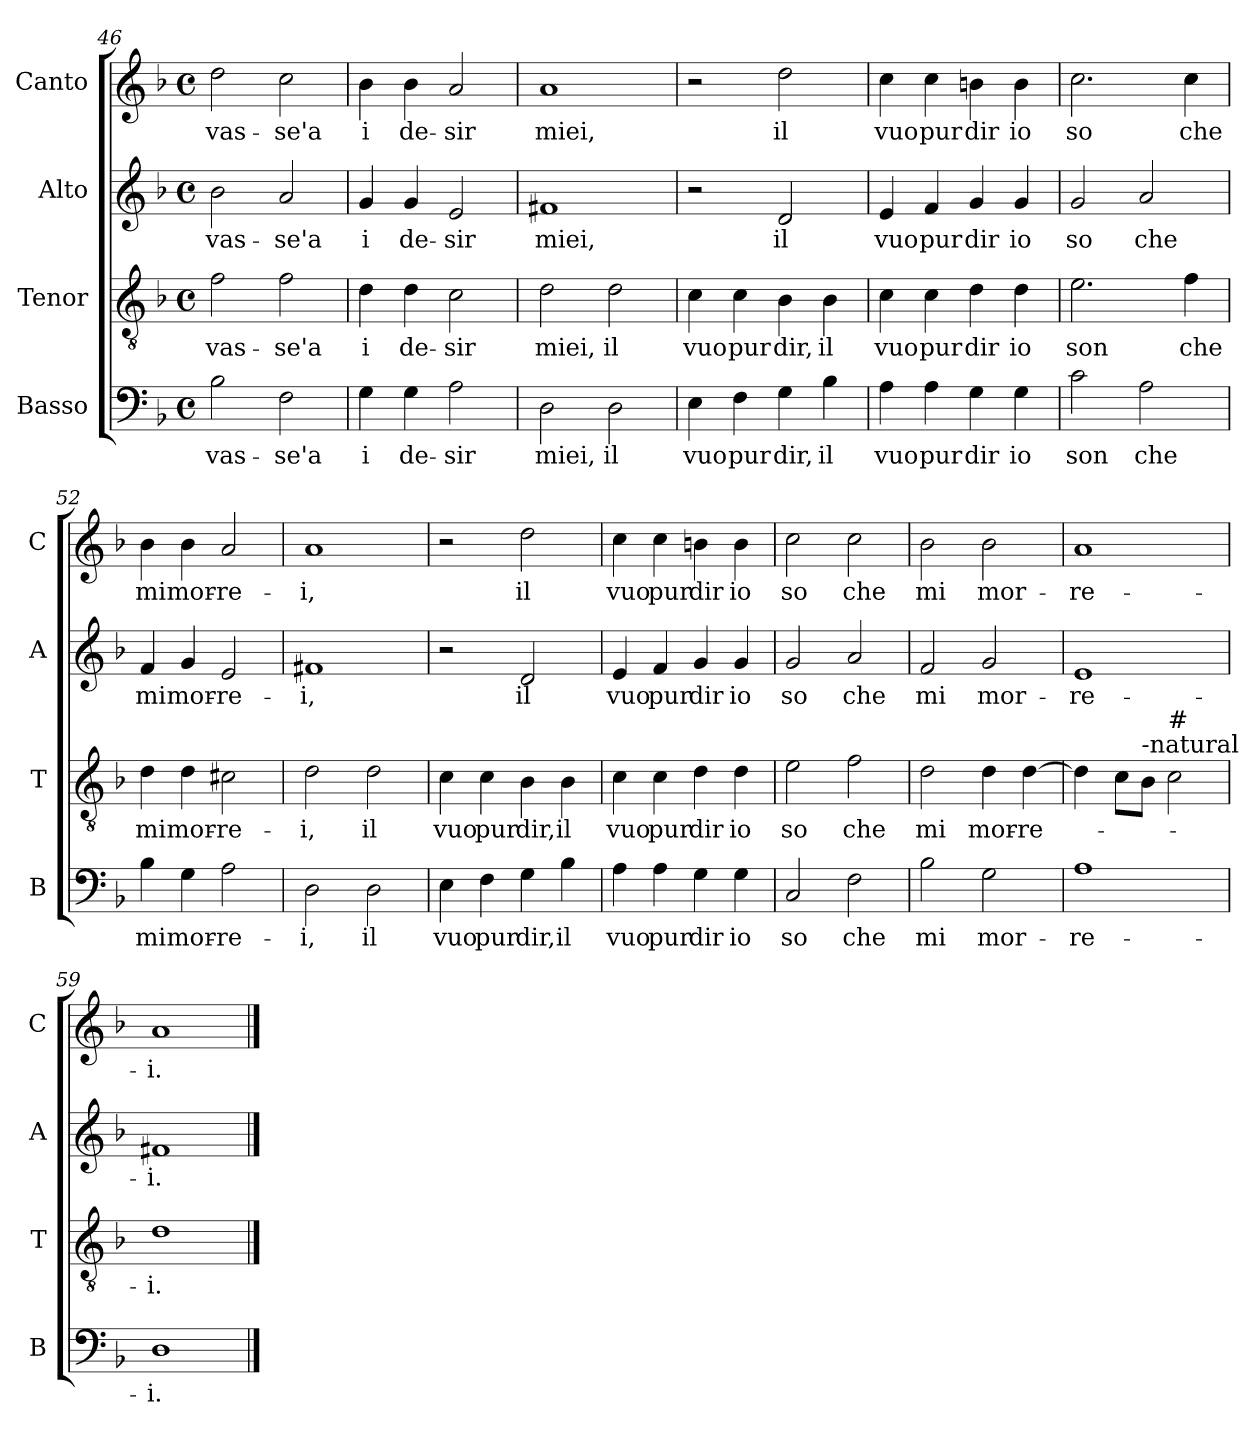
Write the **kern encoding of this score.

**kern	**text	**kern	**text	**kern	**text	**kern	**text
*part4	*part4	*part3	*part3	*part2	*part2	*part1	*part1
*staff4	*staff4	*staff3	*staff3	*staff2	*staff2	*staff1	*staff1
*I"Basso	*	*I"Tenor	*	*I"Alto	*	*I"Canto	*
*I'B	*	*I'T	*	*I'A	*	*I'C	*
*clefF4	*	*clefGv2	*	*clefG2	*	*clefG2	*
*k[b-]	*	*k[b-]	*	*k[b-]	*	*k[b-]	*
*F:	*	*F:	*	*F:	*	*F:	*
*M4/4	*	*M4/4	*	*M4/4	*	*M4/4	*
*met(c)	*	*met(c)	*	*met(c)	*	*met(c)	*
=46	=46	=46	=46	=46	=46	=46	=46
!	!LO:LY:b	!	!LO:LY:b	!	!LO:LY:b	!	!LO:LY:b
2B-\	-vas-	2f\	-vas-	2b-\	-vas-	2dd\	-vas-
!	!LO:LY:b	!	!LO:LY:b	!	!LO:LY:b	!	!LO:LY:b
2F\	-se'a	2f\	-se'a	2a/	-se'a	2cc\	-se'a
=47	=47	=47	=47	=47	=47	=47	=47
!	!LO:LY:b	!	!LO:LY:b	!	!LO:LY:b	!	!LO:LY:b
4G\	i	4d\	i	4g/	i	4b-\	i
!	!LO:LY:b	!	!LO:LY:b	!	!LO:LY:b	!	!LO:LY:b
4G\	de-	4d\	de-	4g/	de-	4b-\	de-
!	!LO:LY:b	!	!LO:LY:b	!	!LO:LY:b	!	!LO:LY:b
2A\	-sir	2c\	-sir	2e/	-sir	2a/	-sir
!!LO:LB:g=z
=48	=48	=48	=48	=48	=48	=48	=48
!	!LO:LY:b	!	!LO:LY:b	!	!LO:LY:b	!	!LO:LY:b
2D\	miei,	2d\	miei,	1f#X	miei,	1a	miei,
!	!LO:LY:b	!	!LO:LY:b	!	!	!	!
2D\	il	2d\	il	.	.	.	.
=49	=49	=49	=49	=49	=49	=49	=49
!	!LO:LY:b	!	!LO:LY:b	!	!	!	!
4E\	vuo	4c\	vuo	2r	.	2r	.
!	!LO:LY:b	!	!LO:LY:b	!	!	!	!
4F\	pur	4c\	pur	.	.	.	.
!	!LO:LY:b	!	!LO:LY:b	!	!LO:LY:b	!	!LO:LY:b
4G\	dir,	4B-\	dir,	2d/	il	2dd\	il
!	!LO:LY:b	!	!LO:LY:b	!	!	!	!
4B-\	il	4B-\	il	.	.	.	.
=50	=50	=50	=50	=50	=50	=50	=50
!	!LO:LY:b	!	!LO:LY:b	!	!LO:LY:b	!	!LO:LY:b
4A\	vuo	4c\	vuo	4e/	vuo	4cc\	vuo
!	!LO:LY:b	!	!LO:LY:b	!	!LO:LY:b	!	!LO:LY:b
4A\	pur	4c\	pur	4f/	pur	4cc\	pur
!	!LO:LY:b	!	!LO:LY:b	!	!LO:LY:b	!	!LO:LY:b
4G\	dir	4d\	dir	4g/	dir	4bn\	dir
!	!LO:LY:b	!	!LO:LY:b	!	!LO:LY:b	!	!LO:LY:b
4G\	io	4d\	io	4g/	io	4b\	io
=51	=51	=51	=51	=51	=51	=51	=51
!	!LO:LY:b	!	!LO:LY:b	!	!LO:LY:b	!	!LO:LY:b
2c\	son	2.e\	son	2g/	so	2.cc\	so
!	!LO:LY:b	!	!	!	!LO:LY:b	!	!
2A\	che	.	.	2a/	che	.	.
!	!	!	!LO:LY:b	!	!	!	!LO:LY:b
.	.	4f\	che	.	.	4cc\	che
=52	=52	=52	=52	=52	=52	=52	=52
!	!LO:LY:b	!	!LO:LY:b	!	!LO:LY:b	!	!LO:LY:b
4B-\	mi	4d\	mi	4f/	mi	4b-\	mi
!	!LO:LY:b	!	!LO:LY:b	!	!LO:LY:b	!	!LO:LY:b
4G\	mor-	4d\	mor-	4g/	mor-	4b-\	mor-
!	!LO:LY:b	!	!LO:LY:b	!	!LO:LY:b	!	!LO:LY:b
2A\	-re-	2c#X\	-re-	2e/	-re-	2a/	-re-
=53	=53	=53	=53	=53	=53	=53	=53
!	!LO:LY:b	!	!LO:LY:b	!	!LO:LY:b	!	!LO:LY:b
2D\	-i,	2d\	-i,	1f#X	-i,	1a	-i,
!	!LO:LY:b	!	!LO:LY:b	!	!	!	!
2D\	il	2d\	il	.	.	.	.
!!LO:LB:g=z
=54	=54	=54	=54	=54	=54	=54	=54
!	!LO:LY:b	!	!LO:LY:b	!	!	!	!
4E\	vuo	4c\	vuo	2r	.	2r	.
!	!LO:LY:b	!	!LO:LY:b	!	!	!	!
4F\	pur	4c\	pur	.	.	.	.
!	!LO:LY:b	!	!LO:LY:b	!	!LO:LY:b	!	!LO:LY:b
4G\	dir,	4B-\	dir,	2d/	il	2dd\	il
!	!LO:LY:b	!	!LO:LY:b	!	!	!	!
4B-\	il	4B-\	il	.	.	.	.
=55	=55	=55	=55	=55	=55	=55	=55
!	!LO:LY:b	!	!LO:LY:b	!	!LO:LY:b	!	!LO:LY:b
4A\	vuo	4c\	vuo	4e/	vuo	4cc\	vuo
!	!LO:LY:b	!	!LO:LY:b	!	!LO:LY:b	!	!LO:LY:b
4A\	pur	4c\	pur	4f/	pur	4cc\	pur
!	!LO:LY:b	!	!LO:LY:b	!	!LO:LY:b	!	!LO:LY:b
4G\	dir	4d\	dir	4g/	dir	4bn\	dir
!	!LO:LY:b	!	!LO:LY:b	!	!LO:LY:b	!	!LO:LY:b
4G\	io	4d\	io	4g/	io	4b\	io
=56	=56	=56	=56	=56	=56	=56	=56
!	!LO:LY:b	!	!LO:LY:b	!	!LO:LY:b	!	!LO:LY:b
2C/	so	2e\	so	2g/	so	2cc\	so
!	!LO:LY:b	!	!LO:LY:b	!	!LO:LY:b	!	!LO:LY:b
2F\	che	2f\	che	2a/	che	2cc\	che
=57	=57	=57	=57	=57	=57	=57	=57
!	!LO:LY:b	!	!LO:LY:b	!	!LO:LY:b	!	!LO:LY:b
2B-\	mi	2d\	mi	2f/	mi	2b-\	mi
!	!LO:LY:b	!	!LO:LY:b	!	!LO:LY:b	!	!LO:LY:b
2G\	mor-	4d\	mor-	2g/	mor-	2b-\	mor-
!	!	!	!LO:LY:b	!	!	!	!
.	.	[4d\	-re-	.	.	.	.
=58	=58	=58	=58	=58	=58	=58	=58
!	!LO:LY:b	!	!	!	!LO:LY:b	!	!LO:LY:b
1A	-re-	4d\]	.	1e	-re-	1a	-re-
.	.	8c\L	.	.	.	.	.
!	!	!LO:TX:a:t=-natural	!	!	!	!	!
.	.	8B-\J	.	.	.	.	.
!	!	!LO:TX:a:t=#	!	!	!	!	!
.	.	2c\	.	.	.	.	.
=59	=59	=59	=59	=59	=59	=59	=59
!	!LO:LY:b	!	!LO:LY:b	!	!LO:LY:b	!	!LO:LY:b
1D	-i.-	1d	-i.	1f#X	-i.	1a	-i.
==	==	==	==	==	==	==	==
*-	*-	*-	*-	*-	*-	*-	*-
